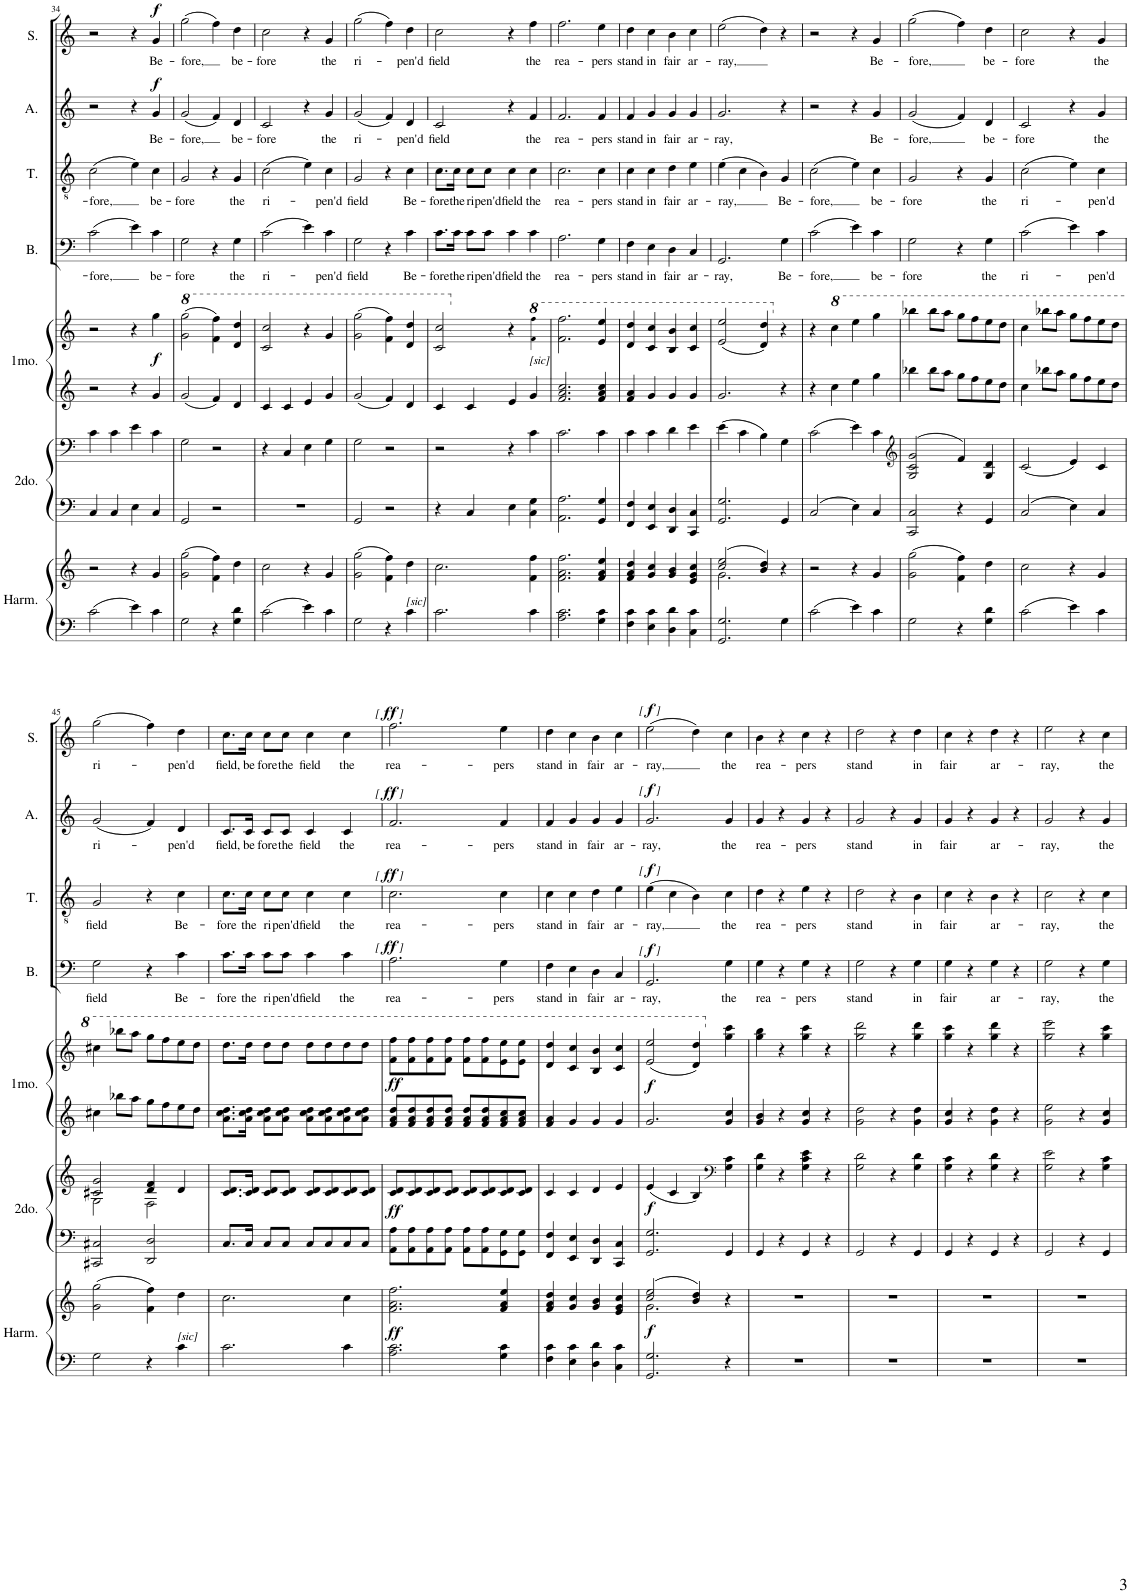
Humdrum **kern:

**kern	**kern	**dynam	**kern	**kern	**dynam	**kern	**kern	**dynam	**kern	**text	**dynam	**kern	**text	**dynam	**kern	**text	**dynam	**kern	**text	**dynam
*part7	*part7	*part7	*part6	*part6	*part6	*part5	*part5	*part5	*part4	*part4	*part4	*part3	*part3	*part3	*part2	*part2	*part2	*part1	*part1	*part1
*staff10	*staff9	*staff9/10	*staff8	*staff7	*staff7/8	*staff6	*staff5	*staff5/6	*staff4	*staff4	*staff4	*staff3	*staff3	*staff3	*staff2	*staff2	*staff2	*staff1	*staff1	*staff1
*I"Harmonium	*	*	*I"Secundo	*	*	*I"Primo	*	*	*I"Bass	*	*	*I"Tenor	*	*	*I"Alto	*	*	*I"Soprano	*	*
*I'Harm.	*	*	*	*	*	*	*	*	*I'B.	*	*	*I'T.	*	*	*I'A.	*	*	*I'S.	*	*
!!LO:PB:g=z
*clefF4	*clefG2	*	*clefF4	*clefF4	*	*clefF4	*clefG2	*	*clefF4	*	*	*clefGv2	*	*	*clefG2	*	*	*clefG2	*	*
*k[]	*k[]	*	*k[]	*k[]	*	*k[]	*k[]	*	*k[]	*	*	*k[]	*	*	*k[]	*	*	*k[]	*	*
*M4/4	*M4/4	*	*M4/4	*M4/4	*	*M4/4	*M4/4	*	*M4/4	*	*	*M4/4	*	*	*M4/4	*	*	*M4/4	*	*
*met(c)	*met(c)	*	*met(c)	*met(c)	*	*met(c)	*met(c)	*	*met(c)	*	*	*met(c)	*	*	*met(c)	*	*	*met(c)	*	*
=34	=34	=34	=34	=34	=34	=34	=34	=34	=34	=34	=34	=34	=34	=34	=34	=34	=34	=34	=34	=34
!	!	!	!	!	!	!	!	!	!	!LO:LY:b	!	!	!LO:LY:b	!	!	!	!	!	!	!
2c\	2r	.	4C/	4c\	.	2r	2r	.	(2c\	-fore,	.	(2c\	-fore,	.	2r	.	.	2r	.	.
.	.	.	4C/	4c\	.	.	.	.	.	.	.	.	.	.	.	.	.	.	.	.
4e\	4r	.	4E\	4e\	.	4r	4r	.	4e\)	.	.	4e\)	.	.	4r	.	.	4r	.	.
!	!	!	!	!	!	!	!	!LO:DY:a=2	!	!LO:LY:b	!	!	!LO:LY:b	!	!	!LO:LY:b	!LO:DY:a	!	!LO:LY:b	!LO:DY:a
4c\	4g/	.	4C/	4c\	.	4g/	4gg\	f	4c\	be-	.	4c\	be-	.	4g/	Be-	f	4g/	Be-	f
=35	=35	=35	=35	=35	=35	=35	=35	=35	=35	=35	=35	=35	=35	=35	=35	=35	=35	=35	=35	=35
*	*	*	*	*	*	*	*8va	*	*	*	*	*	*	*	*	*	*	*	*	*
!	!	!	!	!	!	!	!	!	!	!LO:LY:b	!	!	!LO:LY:b	!	!	!LO:LY:b	!	!	!LO:LY:b	!
2G\	(2g\ 2gg\	.	2GG/	2G\	.	2g/	(2gg\ 2ggg\	.	2G\	-fore	.	2G/	-fore	.	(2g/	-fore,	.	(2gg\	-fore,	.
4r	4f\ 4ff\)	.	2r	2r	.	4f/	4ff\ 4fff\)	.	4r	.	.	4r	.	.	4f/)	.	.	4ff\)	.	.
!	!	!	!	!	!	!	!	!	!	!LO:LY:b	!	!	!LO:LY:b	!	!	!LO:LY:b	!	!	!LO:LY:b	!
4G\ 4d\	4dd\	.	.	.	.	4d/	4dd/ 4ddd/	.	4G\	the	.	4G/	the	.	4d/	be-	.	4dd\	be-	.
=36	=36	=36	=36	=36	=36	=36	=36	=36	=36	=36	=36	=36	=36	=36	=36	=36	=36	=36	=36	=36
!	!	!	!	!	!	!	!	!	!	!LO:LY:b	!	!	!LO:LY:b	!	!	!LO:LY:b	!	!	!LO:LY:b	!
2c\	2cc\	.	1r	4r	.	4c/	2cc/ 2ccc/	.	(2c\	ri-	.	(2c\	ri-	.	2c/	-fore	.	2cc\	-fore	.
.	.	.	.	4C/	.	4c/	.	.	.	.	.	.	.	.	.	.	.	.	.	.
4e\	4r	.	.	4E\	.	4e/	4r	.	4e\)	.	.	4e\)	.	.	4r	.	.	4r	.	.
!	!	!	!	!	!	!	!	!	!	!LO:LY:b	!	!	!LO:LY:b	!	!	!LO:LY:b	!	!	!LO:LY:b	!
4c\	4g/	.	.	4G\	.	4g/	4gg/	.	4c\	-pen'd	.	4c\	-pen'd	.	4g/	the	.	4g/	the	.
=37	=37	=37	=37	=37	=37	=37	=37	=37	=37	=37	=37	=37	=37	=37	=37	=37	=37	=37	=37	=37
!	!	!	!	!	!	!	!	!	!	!LO:LY:b	!	!	!LO:LY:b	!	!	!LO:LY:b	!	!	!LO:LY:b	!
2G\	(2g\ 2gg\	.	2GG/	2G\	.	2g/	(2gg\ 2ggg\	.	2G\	field	.	2G/	field	.	(2g/	ri-	.	(2gg\	ri-	.
4r	4f\ 4ff\)	.	2r	2r	.	4f/	4ff\ 4fff\)	.	4r	.	.	4r	.	.	4f/)	.	.	4ff\)	.	.
!LO:TX:a:i:t=[sic]	!	!	!	!	!	!	!	!	!	!	!	!	!	!	!	!	!	!	!	!
!	!	!	!	!	!	!	!	!	!	!LO:LY:b	!	!	!LO:LY:b	!	!	!LO:LY:b	!	!	!LO:LY:b	!
4c\	4dd\	.	.	.	.	4d/	4dd/ 4ddd/	.	4c\	Be-	.	4c\	Be-	.	4d/	-pen'd	.	4dd\	-pen'd	.
=38	=38	=38	=38	=38	=38	=38	=38	=38	=38	=38	=38	=38	=38	=38	=38	=38	=38	=38	=38	=38
!	!	!	!	!	!	!	!	!	!	!LO:LY:b	!	!	!LO:LY:b	!	!	!LO:LY:b	!	!	!LO:LY:b	!
2.c\	2.cc\	.	4r	2r	.	4c/	2cc/ 2ccc/	.	8.c\L	-fore	.	8.c\L	-fore	.	2c/	field	.	2cc\	field	.
!	!	!	!	!	!	!	!	!	!	!LO:LY:b	!	!	!LO:LY:b	!	!	!	!	!	!	!
.	.	.	.	.	.	.	.	.	16c\Jk	the	.	16c\Jk	the	.	.	.	.	.	.	.
!	!	!	!	!	!	!	!	!	!	!LO:LY:b	!	!	!LO:LY:b	!	!	!	!	!	!	!
.	.	.	4C/	.	.	4c/	.	.	8c\L	ri-	.	8c\L	ri-	.	.	.	.	.	.	.
!	!	!	!	!	!	!	!	!	!	!LO:LY:b	!	!	!LO:LY:b	!	!	!	!	!	!	!
.	.	.	.	.	.	.	.	.	8c\J	-pen'd	.	8c\J	-pen'd	.	.	.	.	.	.	.
*	*	*	*	*	*	*	*X8va	*	*	*	*	*	*	*	*	*	*	*	*	*
!	!	!	!	!	!	!	!	!	!	!LO:LY:b	!	!	!LO:LY:b	!	!	!	!	!	!	!
.	.	.	4E\	4r	.	4e/	4r	.	4c\	field	.	4c\	field	.	4r	.	.	4r	.	.
*	*	*	*	*	*	*	*8va	*	*	*	*	*	*	*	*	*	*	*	*	*
!	!	!	!	!	!	!LO:TX:a:i:t=[sic]	!	!	!	!	!	!	!	!	!	!	!	!	!	!
!	!	!	!	!	!	!	!	!	!	!LO:LY:b	!	!	!LO:LY:b	!	!	!LO:LY:b	!	!	!LO:LY:b	!
4c\	4f\ 4ff\	.	4C\ 4G\	4c\	.	4g/	4ff!\ 4fff!\	.	4c\	the	.	4c\	the	.	4f/	the	.	4ff\	the	.
=39	=39	=39	=39	=39	=39	=39	=39	=39	=39	=39	=39	=39	=39	=39	=39	=39	=39	=39	=39	=39
!	!	!	!	!	!	!	!	!	!	!LO:LY:b	!	!	!LO:LY:b	!	!	!LO:LY:b	!	!	!LO:LY:b	!
2.A\ 2.c\	2.f\ 2.a\ 2.ff\	.	2.AA\ 2.A\	2.c\	.	2.f/ 2.a/ 2.cc/	2.ff\ 2.fff\	.	2.A\	rea-	.	2.c\	rea-	.	2.f/	rea-	.	2.ff\	rea-	.
!	!	!	!	!	!	!	!	!	!	!LO:LY:b	!	!	!LO:LY:b	!	!	!LO:LY:b	!	!	!LO:LY:b	!
4G\ 4c\	4f/ 4a/ 4ee/	.	4GG/ 4G/	4c\	.	4f/ 4a/ 4cc/	4ee/ 4eee/	.	4G\	-pers	.	4c\	-pers	.	4f/	-pers	.	4ee\	-pers	.
=40	=40	=40	=40	=40	=40	=40	=40	=40	=40	=40	=40	=40	=40	=40	=40	=40	=40	=40	=40	=40
!	!	!	!	!	!	!	!	!	!	!LO:LY:b	!	!	!LO:LY:b	!	!	!LO:LY:b	!	!	!LO:LY:b	!
4F\ 4c\	4f/ 4a/ 4dd/	.	4FF/ 4F/	4c\	.	4f/ 4a/	4dd/ 4ddd/	.	4F\	stand	.	4c\	stand	.	4f/	stand	.	4dd\	stand	.
!	!	!	!	!	!	!	!	!	!	!LO:LY:b	!	!	!LO:LY:b	!	!	!LO:LY:b	!	!	!LO:LY:b	!
4E\ 4c\	4g/ 4cc/	.	4EE/ 4E/	4c\	.	4g/	4cc/ 4ccc/	.	4E\	in	.	4c\	in	.	4g/	in	.	4cc\	in	.
!	!	!	!	!	!	!	!	!	!	!LO:LY:b	!	!	!LO:LY:b	!	!	!LO:LY:b	!	!	!LO:LY:b	!
4D\ 4d\	4g/ 4b/	.	4DD/ 4D/	4d\	.	4g/	4b/ 4bb/	.	4D\	fair	.	4d\	fair	.	4g/	fair	.	4b\	fair	.
!	!	!	!	!	!	!	!	!	!	!LO:LY:b	!	!	!LO:LY:b	!	!	!LO:LY:b	!	!	!LO:LY:b	!
4C\ 4c\	4e/ 4g/ 4cc/	.	4CC/ 4C/	4e\	.	4g/	4cc/ 4ccc/	.	4C/	ar-	.	4e\	ar-	.	4g/	ar-	.	4cc\	ar-	.
=41	=41	=41	=41	=41	=41	=41	=41	=41	=41	=41	=41	=41	=41	=41	=41	=41	=41	=41	=41	=41
*	*^	*	*	*	*	*	*	*	*	*	*	*	*	*	*	*	*	*	*	*
!	!	!	!	!	!	!	!	!	!	!	!LO:LY:b	!	!	!LO:LY:b	!	!	!LO:LY:b	!	!	!LO:LY:b	!
2.GG/ 2.G/	(2cc/ 2ee/	2.g\	.	2.GG/ 2.G/	(4e\	.	2.g/	(2ee/ 2eee/	.	2.GG/	ray,	.	(4e\	-ray,	.	2.g/	ray,	.	(2ee\	-ray,	.
.	.	.	.	.	4c\	.	.	.	.	.	.	.	4c\	.	.	.	.	.	.	.	.
.	4b/ 4dd/)	.	.	.	4B\)	.	.	4dd/ 4ddd/)	.	.	.	.	4B\)	.	.	.	.	.	4dd\)	.	.
*	*	*	*	*	*	*	*	*X8va	*	*	*	*	*	*	*	*	*	*	*	*	*
!	!	!	!	!	!	!	!	!	!	!	!LO:LY:b	!	!	!LO:LY:b	!	!	!	!	!	!	!
4G\	4r	4ryy	.	4GG/	4G\	.	4r	4r	.	4G\	Be-	.	4G/	Be-	.	4r	.	.	4r	.	.
=42	=42	=42	=42	=42	=42	=42	=42	=42	=42	=42	=42	=42	=42	=42	=42	=42	=42	=42	=42	=42	=42
!	!	!	!	!	!	!	!	!	!	!	!LO:LY:b	!	!	!LO:LY:b	!	!	!	!	!	!	!
*	*v	*v	*	*	*	*	*	*	*	*	*	*	*	*	*	*	*	*	*	*	*
2c\	2r	.	2C/	(2c\	.	4r	4r	.	(2c\	-fore,	.	(2c\	-fore,	.	2r	.	.	2r	.	.
*	*	*	*	*	*	*	*8va	*	*	*	*	*	*	*	*	*	*	*	*	*
.	.	.	.	.	.	4cc\	4ccc\	.	.	.	.	.	.	.	.	.	.	.	.	.
4e\	4r	.	4E\	4e\)	.	4ee\	4eee\	.	4e\)	.	.	4e\)	.	.	4r	.	.	4r	.	.
!	!	!	!	!	!	!	!	!	!	!LO:LY:b	!	!	!LO:LY:b	!	!	!LO:LY:b	!	!	!LO:LY:b	!
4c\	4g/	.	4C/	4c\	.	4gg\	4ggg\	.	4c\	be-	.	4c\	be-	.	4g/	Be-	.	4g/	Be-	.
=43	=43	=43	=43	=43	=43	=43	=43	=43	=43	=43	=43	=43	=43	=43	=43	=43	=43	=43	=43	=43
*	*	*	*	*clefG2	*	*	*	*	*	*	*	*	*	*	*	*	*	*	*	*
!	!	!	!	!	!	!	!	!	!	!LO:LY:b	!	!	!LO:LY:b	!	!	!LO:LY:b	!	!	!LO:LY:b	!
2G\	(2g\ 2gg\	.	2CC/ 2C/	(>2G/ 2c/ 2g/	.	4bb-X\	4bbb-X\	.	2G\	-fore	.	2G/	-fore	.	(2g/	-fore,	.	(2gg\	-fore,	.
.	.	.	.	.	.	8bb-\L	8bbb-\L	.	.	.	.	.	.	.	.	.	.	.	.	.
.	.	.	.	.	.	8aa\J	8aaa\J	.	.	.	.	.	.	.	.	.	.	.	.	.
4r	4f\ 4ff\)	.	4r	4f/)	.	8gg\L	8ggg\L	.	4r	.	.	4r	.	.	4f/)	.	.	4ff\)	.	.
.	.	.	.	.	.	8ff\	8fff\	.	.	.	.	.	.	.	.	.	.	.	.	.
!	!	!	!	!	!	!	!	!	!	!LO:LY:b	!	!	!LO:LY:b	!	!	!LO:LY:b	!	!	!LO:LY:b	!
4G\ 4d\	4dd\	.	4GG/	4G/ 4d/	.	8ee\	8eee\	.	4G\	the	.	4G/	the	.	4d/	be-	.	4dd\	be-	.
.	.	.	.	.	.	8dd\J	8ddd\J	.	.	.	.	.	.	.	.	.	.	.	.	.
=44	=44	=44	=44	=44	=44	=44	=44	=44	=44	=44	=44	=44	=44	=44	=44	=44	=44	=44	=44	=44
!	!	!	!	!	!	!	!	!	!	!LO:LY:b	!	!	!LO:LY:b	!	!	!LO:LY:b	!	!	!LO:LY:b	!
2c\	2cc\	.	2C/	(2c/	.	4cc\	4ccc\	.	(2c\	ri-	.	(2c\	ri-	.	2c/	-fore	.	2cc\	-fore	.
.	.	.	.	.	.	8bb-X\L	8bbb-X\L	.	.	.	.	.	.	.	.	.	.	.	.	.
.	.	.	.	.	.	8aa\J	8aaa\J	.	.	.	.	.	.	.	.	.	.	.	.	.
4e\	4r	.	4E\	4e/)	.	8gg\L	8ggg\L	.	4e\)	.	.	4e\)	.	.	4r	.	.	4r	.	.
.	.	.	.	.	.	8ff\	8fff\	.	.	.	.	.	.	.	.	.	.	.	.	.
!	!	!	!	!	!	!	!	!	!	!LO:LY:b	!	!	!LO:LY:b	!	!	!LO:LY:b	!	!	!LO:LY:b	!
4c\	4g/	.	4C/	4c/	.	8ee\	8eee\	.	4c\	-pen'd	.	4c\	-pen'd	.	4g/	the	.	4g/	the	.
.	.	.	.	.	.	8dd\J	8ddd\J	.	.	.	.	.	.	.	.	.	.	.	.	.
!!LO:LB:g=z
=45	=45	=45	=45	=45	=45	=45	=45	=45	=45	=45	=45	=45	=45	=45	=45	=45	=45	=45	=45	=45
*	*	*	*	*^	*	*	*	*	*	*	*	*	*	*	*	*	*	*	*	*
!	!	!	!	!	!	!	!	!	!	!	!LO:LY:b	!	!	!LO:LY:b	!	!	!LO:LY:b	!	!	!LO:LY:b	!
2G\	(2g\ 2gg\	.	2CC#X/ 2C#X/	2c#X/ 2g/	2G\	.	4cc#X\	4ccc#X\	.	2G\	field	.	2G/	field	.	(2g/	ri-	.	(2gg\	ri-	.
.	.	.	.	.	.	.	8bb-X\L	8bbb-X\L	.	.	.	.	.	.	.	.	.	.	.	.	.
.	.	.	.	.	.	.	8aa\J	8aaa\J	.	.	.	.	.	.	.	.	.	.	.	.	.
4r	4f\ 4ff\)	.	2DD/ 2D/	4d/ 4f/	2F\	.	8gg\L	8ggg\L	.	4r	.	.	4r	.	.	4f/)	.	.	4ff\)	.	.
.	.	.	.	.	.	.	8ff\	8fff\	.	.	.	.	.	.	.	.	.	.	.	.	.
!LO:TX:a:i:t=[sic]	!	!	!	!	!	!	!	!	!	!	!	!	!	!	!	!	!	!	!	!	!
!	!	!	!	!	!	!	!	!	!	!	!LO:LY:b	!	!	!LO:LY:b	!	!	!LO:LY:b	!	!	!LO:LY:b	!
4c\	4dd\	.	.	4d/	.	.	8ee\	8eee\	.	4c\	Be-	.	4c\	Be-	.	4d/	-pen'd	.	4dd\	-pen'd	.
.	.	.	.	.	.	.	8dd\J	8ddd\J	.	.	.	.	.	.	.	.	.	.	.	.	.
*	*	*	*	*v	*v	*	*	*	*	*	*	*	*	*	*	*	*	*	*	*	*
=46	=46	=46	=46	=46	=46	=46	=46	=46	=46	=46	=46	=46	=46	=46	=46	=46	=46	=46	=46	=46
!	!	!	!	!	!	!	!	!	!	!LO:LY:b	!	!	!LO:LY:b	!	!	!LO:LY:b	!	!	!LO:LY:b	!
2.c\	2.cc\	.	8.C/L	8.c/ 8.d/L	.	8.a\ 8.cc\ 8.dd\L	8.ddd\L	.	8.c\L	-fore	.	8.c\L	-fore	.	8.c/L	-field,	.	8.cc\L	-field,	.
!	!	!	!	!	!	!	!	!	!	!LO:LY:b	!	!	!LO:LY:b	!	!	!LO:LY:b	!	!	!LO:LY:b	!
.	.	.	16C/Jk	16c/ 16d/Jk	.	16a\ 16cc\ 16dd\Jk	16ddd\Jk	.	16c\Jk	the	.	16c\Jk	the	.	16c/Jk	be-	.	16cc\Jk	be-	.
!	!	!	!	!	!	!	!	!	!	!LO:LY:b	!	!	!LO:LY:b	!	!	!LO:LY:b	!	!	!LO:LY:b	!
.	.	.	8C/L	8c/ 8d/L	.	8a\ 8cc\ 8dd\L	8ddd\L	.	8c\L	ri-	.	8c\L	ri-	.	8c/L	-fore	.	8cc\L	-fore	.
!	!	!	!	!	!	!	!	!	!	!LO:LY:b	!	!	!LO:LY:b	!	!	!LO:LY:b	!	!	!LO:LY:b	!
.	.	.	8C/J	8c/ 8d/J	.	8a\ 8cc\ 8dd\J	8ddd\J	.	8c\J	-pen'd	.	8c\J	-pen'd	.	8c/J	the	.	8cc\J	the	.
!	!	!	!	!	!	!	!	!	!	!LO:LY:b	!	!	!LO:LY:b	!	!	!LO:LY:b	!	!	!LO:LY:b	!
.	.	.	8C/L	8c/ 8d/L	.	8a\ 8cc\ 8dd\L	8ddd\L	.	4c\	field	.	4c\	field	.	4c/	field	.	4cc\	field	.
.	.	.	8C/	8c/ 8d/	.	8a\ 8cc\ 8dd\	8ddd\	.	.	.	.	.	.	.	.	.	.	.	.	.
!	!	!	!	!	!	!	!	!	!	!LO:LY:b	!	!	!LO:LY:b	!	!	!LO:LY:b	!	!	!LO:LY:b	!
4c\	4cc\	.	8C/	8c/ 8d/	.	8a\ 8cc\ 8dd\	8ddd\	.	4c\	the	.	4c\	the	.	4c/	the	.	4cc\	the	.
.	.	.	8C/J	8c/ 8d/J	.	8a\ 8cc\ 8dd\J	8ddd\J	.	.	.	.	.	.	.	.	.	.	.	.	.
=47	=47	=47	=47	=47	=47	=47	=47	=47	=47	=47	=47	=47	=47	=47	=47	=47	=47	=47	=47	=47
!	!	!LO:DY:b	!	!	!LO:DY:b	!	!	!LO:DY:a=2	!	!LO:LY:b	!LO:DY:a	!	!LO:LY:b	!	!	!LO:LY:b	!	!	!LO:LY:b	!
!	!	!	!	!	!	!	!	!	!	!	!LO:DY:n=1:a	!	!	!	!	!	!	!	!	!
!	!	!	!	!	!	!	!	!	!	!	!LO:DY:n=2:a	!	!	!LO:DY:a	!	!	!	!	!	!
!	!	!	!	!	!	!	!	!	!	!	!	!	!	!LO:DY:n=1:a	!	!	!	!	!	!
!	!	!	!	!	!	!	!	!	!	!	!	!	!	!LO:DY:n=2:a	!	!	!LO:DY:a	!	!	!
!	!	!	!	!	!	!	!	!	!	!	!	!	!	!	!	!	!LO:DY:n=1:a	!	!	!
!	!	!	!	!	!	!	!	!	!	!	!	!	!	!	!	!	!LO:DY:n=2:a	!	!	!LO:DY:a
!	!	!	!	!	!	!	!	!	!	!	!	!	!	!	!	!	!	!	!	!LO:DY:n=1:a
!	!	!	!	!	!	!	!	!	!	!	!	!	!	!	!	!	!	!	!	!LO:DY:n=2:a
2.A\ 2.c\	2.f\ 2.a\ 2.ff\	ff	8AA\ 8A\L	8c/ 8d/L	ff	8f/ 8a/ 8dd/L	8ff\ 8fff\L	ff	2.A\	rea-	other-dynamics ff other-dynamics	2.c\	rea-	other-dynamics ff other-dynamics	2.f/	rea-	other-dynamics ff other-dynamics	2.ff\	rea-	other-dynamics ff other-dynamics
.	.	.	8AA\ 8A\	8c/ 8d/	.	8f/ 8a/ 8dd/	8ff\ 8fff\	.	.	.	.	.	.	.	.	.	.	.	.	.
.	.	.	8AA\ 8A\	8c/ 8d/	.	8f/ 8a/ 8dd/	8ff\ 8fff\	.	.	.	.	.	.	.	.	.	.	.	.	.
.	.	.	8AA\ 8A\J	8c/ 8d/J	.	8f/ 8a/ 8dd/J	8ff\ 8fff\J	.	.	.	.	.	.	.	.	.	.	.	.	.
.	.	.	8AA\ 8A\L	8c/ 8d/L	.	8f/ 8a/ 8dd/L	8ff\ 8fff\L	.	.	.	.	.	.	.	.	.	.	.	.	.
.	.	.	8AA\ 8A\	8c/ 8d/	.	8f/ 8a/ 8dd/	8ff\ 8fff\	.	.	.	.	.	.	.	.	.	.	.	.	.
!	!	!	!	!	!	!	!	!	!	!LO:LY:b	!	!	!LO:LY:b	!	!	!LO:LY:b	!	!	!LO:LY:b	!
4G\ 4c\	4f/ 4a/ 4ee/	.	8GG\ 8G\	8c/ 8d/	.	8f/ 8a/ 8cc/	8ee\ 8eee\	.	4G\	-pers	.	4c\	-pers	.	4f/	-pers	.	4ee\	-pers	.
.	.	.	8GG\ 8G\J	8c/ 8d/J	.	8f/ 8a/ 8cc/J	8ee\ 8eee\J	.	.	.	.	.	.	.	.	.	.	.	.	.
=48	=48	=48	=48	=48	=48	=48	=48	=48	=48	=48	=48	=48	=48	=48	=48	=48	=48	=48	=48	=48
!	!	!	!	!	!	!	!	!	!	!LO:LY:b	!	!	!LO:LY:b	!	!	!LO:LY:b	!	!	!LO:LY:b	!
4F\ 4c\	4f/ 4a/ 4dd/	.	4FF/ 4F/	4c/	.	4f/ 4a/	4dd/ 4ddd/	.	4F\	stand	.	4c\	stand	.	4f/	stand	.	4dd\	stand	.
!	!	!	!	!	!	!	!	!	!	!LO:LY:b	!	!	!LO:LY:b	!	!	!LO:LY:b	!	!	!LO:LY:b	!
4E\ 4c\	4g/ 4cc/	.	4EE/ 4E/	4c/	.	4g/	4cc/ 4ccc/	.	4E\	in	.	4c\	in	.	4g/	in	.	4cc\	in	.
!	!	!	!	!	!	!	!	!	!	!LO:LY:b	!	!	!LO:LY:b	!	!	!LO:LY:b	!	!	!LO:LY:b	!
4D\ 4d\	4g/ 4b/	.	4DD/ 4D/	4d/	.	4g/	4b/ 4bb/	.	4D\	fair	.	4d\	fair	.	4g/	fair	.	4b\	fair	.
!	!	!	!	!	!	!	!	!	!	!LO:LY:b	!	!	!LO:LY:b	!	!	!LO:LY:b	!	!	!LO:LY:b	!
4C\ 4c\	4e/ 4g/ 4cc/	.	4CC/ 4C/	4e/	.	4g/	4cc/ 4ccc/	.	4C/	ar-	.	4e\	ar-	.	4g/	ar-	.	4cc\	ar-	.
=49	=49	=49	=49	=49	=49	=49	=49	=49	=49	=49	=49	=49	=49	=49	=49	=49	=49	=49	=49	=49
*^	*^	*	*	*	*	*	*	*	*	*	*	*	*	*	*	*	*	*	*	*
!	!	!	!	!LO:DY:b	!	!	!LO:DY:b	!	!	!LO:DY:b	!	!LO:LY:b	!LO:DY:a	!	!LO:LY:b	!	!	!LO:LY:b	!	!	!LO:LY:b	!
!	!	!	!	!	!	!	!	!	!	!	!	!	!LO:DY:n=1:a	!	!	!	!	!	!	!	!	!
!	!	!	!	!	!	!	!	!	!	!	!	!	!LO:DY:n=2:a	!	!	!LO:DY:a	!	!	!	!	!	!
!	!	!	!	!	!	!	!	!	!	!	!	!	!	!	!	!LO:DY:n=1:a	!	!	!	!	!	!
!	!	!	!	!	!	!	!	!	!	!	!	!	!	!	!	!LO:DY:n=2:a	!	!	!LO:DY:a	!	!	!
!	!	!	!	!	!	!	!	!	!	!	!	!	!	!	!	!	!	!	!LO:DY:n=1:a	!	!	!
!	!	!	!	!	!	!	!	!	!	!	!	!	!	!	!	!	!	!	!LO:DY:n=2:a	!	!	!LO:DY:a
!	!	!	!	!	!	!	!	!	!	!	!	!	!	!	!	!	!	!	!	!	!	!LO:DY:n=1:a
!	!	!	!	!	!	!	!	!	!	!	!	!	!	!	!	!	!	!	!	!	!	!LO:DY:n=2:a
2.GG/ 2.G/	2.ryy	(2cc/ 2ee/	2.g\	f	2.GG/ 2.G/	(4e/	f	2.g/	(2ee/ 2eee/	f	2.GG/	ray,	other-dynamics f other-dynamics	(4e\	-ray,	other-dynamics f other-dynamics	2.g/	ray,	other-dynamics f other-dynamics	(2ee\	-ray,	other-dynamics f other-dynamics
.	.	.	.	.	.	4c/	.	.	.	.	.	.	.	4c\	.	.	.	.	.	.	.	.
.	.	4b/ 4dd/)	.	.	.	4B/)	.	.	4dd/ 4ddd/)	.	.	.	.	4B\)	.	.	.	.	.	4dd\)	.	.
*	*	*	*	*	*	*clefF4	*	*	*	*	*	*	*	*	*	*	*	*	*	*	*	*
*	*	*	*	*	*	*	*	*	*X8va	*	*	*	*	*	*	*	*	*	*	*	*	*
!	!	!	!	!	!	!	!	!	!	!	!	!LO:LY:b	!	!	!LO:LY:b	!	!	!LO:LY:b	!	!	!LO:LY:b	!
4r	4ryy	4r	4ryy	.	4GG/	4G\ 4c\	.	4g/ 4cc/	4gg\ 4ccc\	.	4G\	the	.	4c\	the	.	4g/	the	.	4cc\	the	.
=50	=50	=50	=50	=50	=50	=50	=50	=50	=50	=50	=50	=50	=50	=50	=50	=50	=50	=50	=50	=50	=50	=50
!	!	!	!	!	!	!	!	!	!	!	!	!LO:LY:b	!	!	!LO:LY:b	!	!	!LO:LY:b	!	!	!LO:LY:b	!
*v	*v	*	*	*	*	*	*	*	*	*	*	*	*	*	*	*	*	*	*	*	*	*
*	*v	*v	*	*	*	*	*	*	*	*	*	*	*	*	*	*	*	*	*	*	*
1r	1r	.	4GG/	4G\ 4d\	.	4g/ 4b/	4gg\ 4bb\	.	4G\	rea-	.	4d\	rea-	.	4g/	rea-	.	4b\	rea-	.
.	.	.	4r	4r	.	4r	4r	.	4r	.	.	4r	.	.	4r	.	.	4r	.	.
!	!	!	!	!	!	!	!	!	!	!LO:LY:b	!	!	!LO:LY:b	!	!	!LO:LY:b	!	!	!LO:LY:b	!
.	.	.	4GG/	4G\ 4c\ 4e\	.	4g/ 4cc/	4gg\ 4ccc\	.	4G\	-pers	.	4e\	-pers	.	4g/	-pers	.	4cc\	-pers	.
.	.	.	4r	4r	.	4r	4r	.	4r	.	.	4r	.	.	4r	.	.	4r	.	.
=51	=51	=51	=51	=51	=51	=51	=51	=51	=51	=51	=51	=51	=51	=51	=51	=51	=51	=51	=51	=51
!	!	!	!	!	!	!	!	!	!	!LO:LY:b	!	!	!LO:LY:b	!	!	!LO:LY:b	!	!	!LO:LY:b	!
1r	1r	.	2GG/	2G\ 2d\	.	2g\ 2dd\	2gg\ 2ddd\	.	2G\	stand	.	2d\	stand	.	2g/	stand	.	2dd\	stand	.
.	.	.	4r	4r	.	4r	4r	.	4r	.	.	4r	.	.	4r	.	.	4r	.	.
!	!	!	!	!	!	!	!	!	!	!LO:LY:b	!	!	!LO:LY:b	!	!	!LO:LY:b	!	!	!LO:LY:b	!
.	.	.	4GG/	4G\ 4d\	.	4g\ 4dd\	4gg\ 4ddd\	.	4G\	in	.	4B\	in	.	4g/	in	.	4dd\	in	.
=52	=52	=52	=52	=52	=52	=52	=52	=52	=52	=52	=52	=52	=52	=52	=52	=52	=52	=52	=52	=52
!	!	!	!	!	!	!	!	!	!	!LO:LY:b	!	!	!LO:LY:b	!	!	!LO:LY:b	!	!	!LO:LY:b	!
1r	1r	.	4GG/	4G\ 4c\	.	4g/ 4cc/	4gg\ 4ccc\	.	4G\	fair	.	4c\	fair	.	4g/	fair	.	4cc\	fair	.
.	.	.	4r	4r	.	4r	4r	.	4r	.	.	4r	.	.	4r	.	.	4r	.	.
!	!	!	!	!	!	!	!	!	!	!LO:LY:b	!	!	!LO:LY:b	!	!	!LO:LY:b	!	!	!LO:LY:b	!
.	.	.	4GG/	4G\ 4d\	.	4g\ 4dd\	4gg\ 4ddd\	.	4G\	ar-	.	4B\	ar-	.	4g/	ar-	.	4dd\	ar-	.
.	.	.	4r	4r	.	4r	4r	.	4r	.	.	4r	.	.	4r	.	.	4r	.	.
=53	=53	=53	=53	=53	=53	=53	=53	=53	=53	=53	=53	=53	=53	=53	=53	=53	=53	=53	=53	=53
!	!	!	!	!	!	!	!	!	!	!LO:LY:b	!	!	!LO:LY:b	!	!	!LO:LY:b	!	!	!LO:LY:b	!
1r	1r	.	2GG/	2G\ 2e\	.	2g\ 2ee\	2gg\ 2eee\	.	2G\	-ray,	.	2c\	-ray,	.	2g/	-ray,	.	2ee\	-ray,	.
.	.	.	4r	4r	.	4r	4r	.	4r	.	.	4r	.	.	4r	.	.	4r	.	.
!	!	!	!	!	!	!	!	!	!	!LO:LY:b	!	!	!LO:LY:b	!	!	!LO:LY:b	!	!	!LO:LY:b	!
.	.	.	4GG/	4G\ 4c\	.	4g/ 4cc/	4gg\ 4ccc\	.	4G\	the	.	4c\	the	.	4g/	the	.	4cc\	the	.
=	=	=	=	=	=	=	=	=	=	=	=	=	=	=	=	=	=	=	=	=
*-	*-	*-	*-	*-	*-	*-	*-	*-	*-	*-	*-	*-	*-	*-	*-	*-	*-	*-	*-	*-
